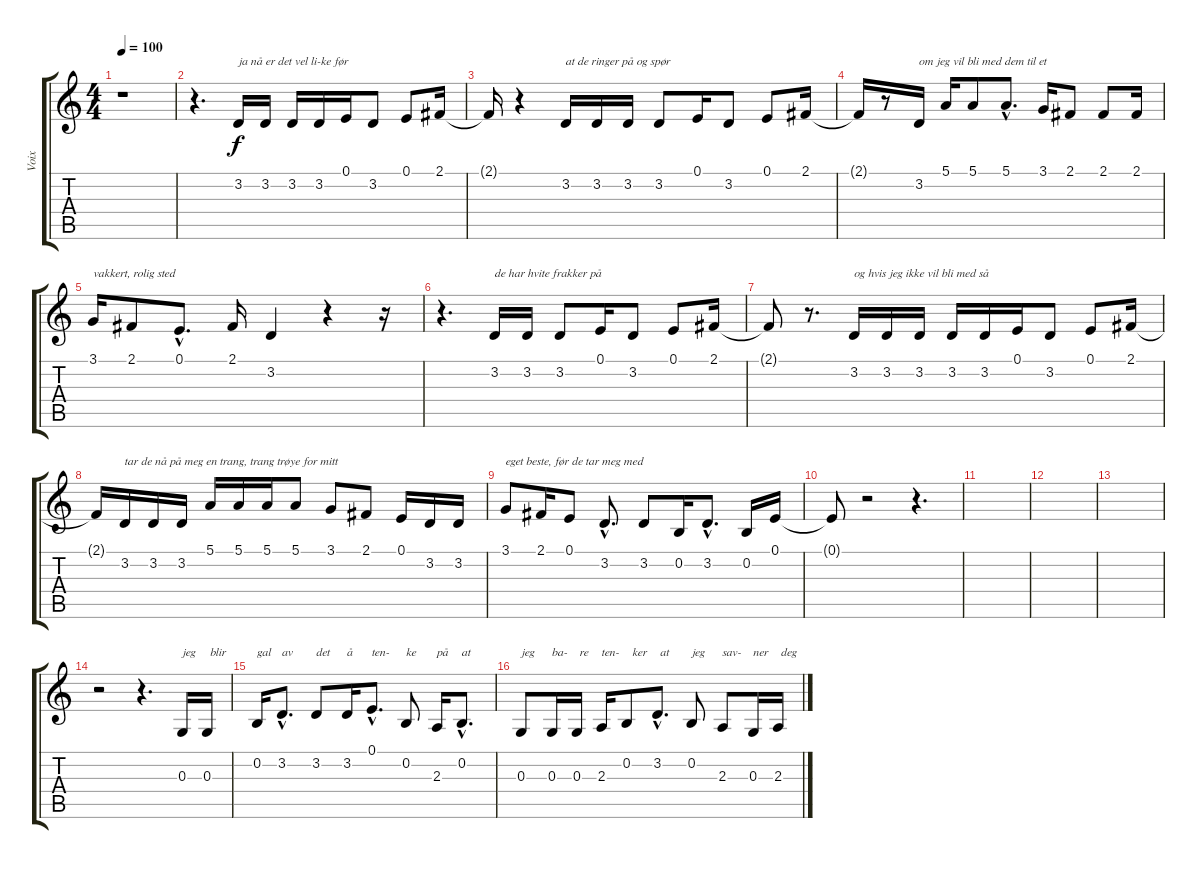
\track ("Voix" "Voix") {instrument clarinet}
\staff {score tabs}
\tuning (E4 B3 G3 D3 A2 E2) {hide}
\ts (4 4)
\tempo 100
\clef g2
\ks c
r.1{dy f} |
r.4{d} 3.2.16{txt "ja nå er det vel li-ke før"} 3.2.16 3.2.16 3.2.16 0.1.16 3.2.8 0.1.8 2.1.16 |
2.1{t}.16 r.4 3.2.16{txt "at de ringer på og spør"} 3.2.16 3.2.16 3.2.8 0.1.16 3.2.8 0.1.8 2.1.16 |
2.1{t}.16 r.8 3.2.16{txt "om jeg vil bli med dem til et"} 5.1.16 5.1.8 5.1{hac}.8{d} 3.1.16 2.1.8 2.1.8 2.1.16 |
3.1.16{txt "vakkert, rolig sted"} 2.1.8 0.1{hac}.8{d} 2.1.16 3.2.4 r.4 r.16 |
r.4{d} 3.2.16{txt "de har hvite frakker på"} 3.2.16 3.2.8 0.1.16 3.2.8 0.1.8 2.1.16 |
2.1{t}.8 r.8{d} 3.2.16{txt "og hvis jeg ikke vil bli med så"} 3.2.16 3.2.16 3.2.16 3.2.16 0.1.16 3.2.8 0.1.8 2.1.16 |
2.1{t}.16 3.2.16{txt "tar de nå på meg en trang, trang trøye for mitt"} 3.2.16 3.2.16 5.1.16 5.1.16 5.1.16 5.1.8 3.1.8 2.1.8 0.1.16 3.2.16 3.2.16 |
3.1.8{txt "eget beste, før de tar meg med"} 2.1.16 0.1.8 3.2{hac}.8{d} 3.2.8 0.2.16 3.2{hac}.8{d} 0.2.16 0.1.16 |
0.1{t}.8 r.2 r.4{d} |
|
|
|
r.2 r.4{d} 0.3.16{txt "jeg"} 0.3.16{txt " blir"} |
0.2.16{txt "gal"} 3.2{hac}.8{d txt "av"} 3.2.8{txt "det"} 3.2.16{txt "å"} 0.1{hac}.8{d txt "ten-"} 0.2.8{txt "ke"} 2.3.16{txt "på"} 0.2{hac}.8{d txt "at"} |
0.3.8{txt "jeg"} 0.3.16{txt "ba-"} 0.3.16{txt " re"} 2.3.16{txt "ten-"} 0.2.8{txt "  ker"} 3.2{hac}.8{d txt " at"} 0.2.8{txt "jeg"} 2.3.8{txt "sav-"} 0.3.16{txt "ner"} 2.3.16{txt " deg"}
